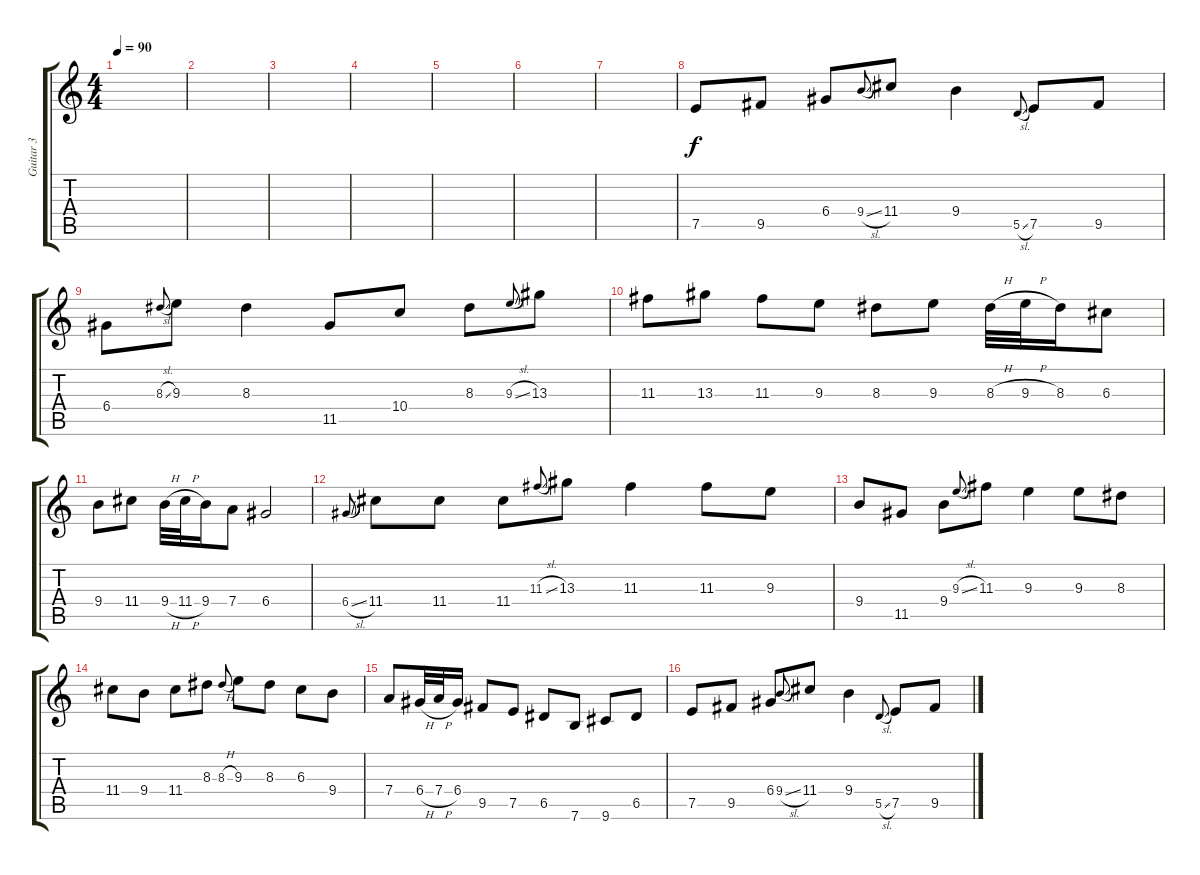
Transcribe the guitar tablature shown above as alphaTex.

\track ("Guitar 3" "Guitar 3") {instrument acousticguitarsteel}
\staff {score tabs}
\tuning (E4 B3 G3 D3 A2 E2) {hide}
\ts (4 4)
\tempo 90
\clef g2
\ks c
|
|
|
|
|
|
|
7.5.8 9.5.8 6.4.8 9.4{sl}.8{gr onbeat} 11.4.8 9.4.4 5.5{sl}.8{gr onbeat} 7.5.8 9.5.8 |
6.4.8 8.3{sl}.8{gr onbeat} 9.3.8 8.3.4 11.5.8 10.4.8 8.3.8 9.3{sl}.8{gr onbeat} 13.3.8 |
11.3.8 13.3.8 11.3.8 9.3.8 8.3.8 9.3.8 8.3{h}.32 9.3{h}.32 8.3.16 6.3.8 |
9.4.8 11.4.8 9.4{h}.32 11.4{h}.32 9.4.16 7.4.8 6.4.2 |
6.4{sl}.8{gr onbeat} 11.4.8 11.4.8 11.4.8 11.3{sl}.8{gr onbeat} 13.3.8 11.3.4 11.3.8 9.3.8 |
9.4.8 11.5.8 9.4.8 9.3{sl}.8{gr onbeat} 11.3.8 9.3.4 9.3.8 8.3.8 |
11.4.8 9.4.8 11.4.8 8.3.8 8.3{h}.8{gr onbeat} 9.3.8 8.3.8 6.3.8 9.4.8 |
7.4.8 6.4{h}.32 7.4{h}.32 6.4.16 9.5.8 7.5.8 6.5.8 7.6.8 9.6.8 6.5.8 |
7.5.8 9.5.8 6.4.8 9.4{sl}.8{gr onbeat} 11.4.8 9.4.4 5.5{sl}.8{gr onbeat} 7.5.8 9.5.8
